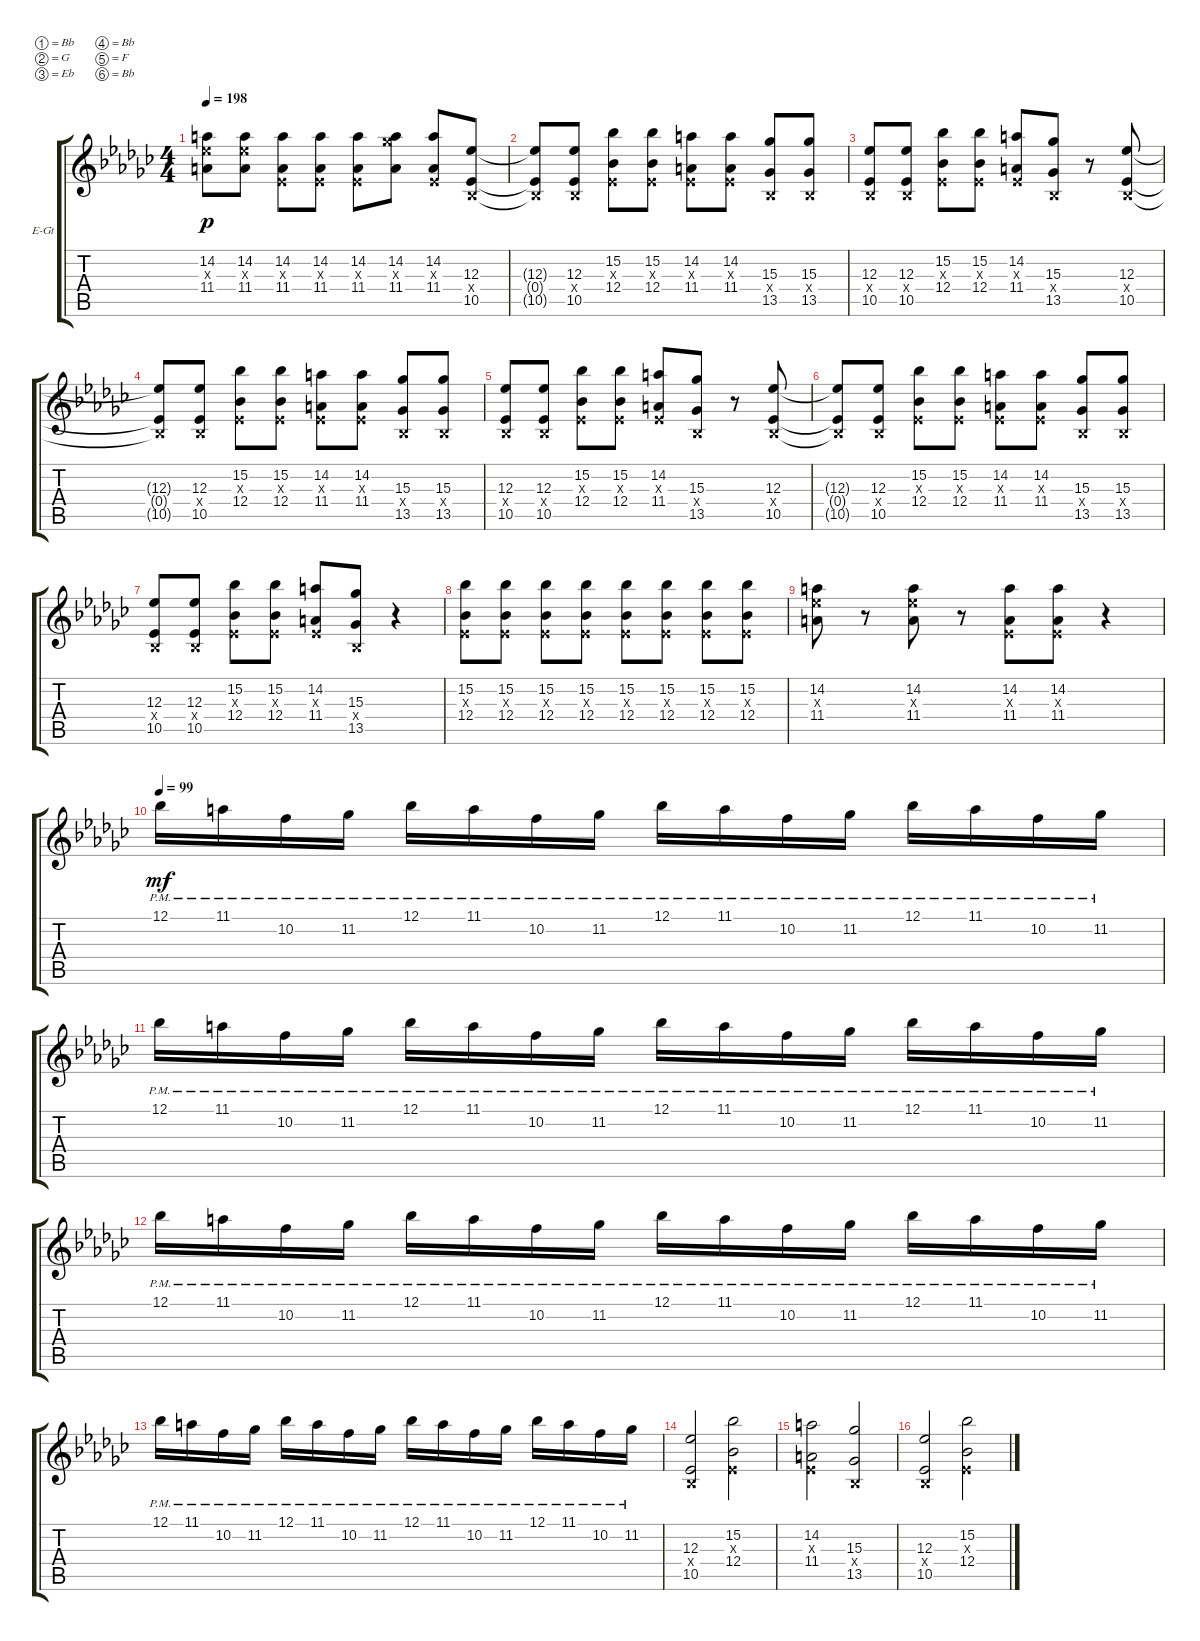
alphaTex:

\bracketExtendMode groupsimilarinstruments
\firstSystemTrackNameOrientation horizontal
\otherSystemsTrackNameOrientation horizontal
\track ("Electric Guitar 1" "E-Gt") {instrument distortionguitar}
\staff {score tabs}
\tuning (Bb3 G3 Eb3 Bb2 F2 Bb1)
\ts (4 4)
\tempo 198
\clef g2
\ks ebminor
(12.3{x} 11.4 14.2).8{dy p} (12.3{x} 11.4 14.2).8 (11.4 14.2 0.3{x}).8 (11.4 14.2 0.3{x}).8 (11.4 14.2 0.3{x}).8 (15.3{x} 11.4 14.2).8 (11.4 14.2 0.3{x}).8 (10.5 12.3 0.4{x}).8 |
(10.5{t} 12.3{t} 0.4{x t}).8 (10.5 12.3 0.4{x}).8 (12.4 15.2 0.3{x}).8 (12.4 15.2 0.3{x}).8 (11.4 14.2 0.3{x}).8 (11.4 14.2 0.3{x}).8 (13.5 15.3 0.4{x}).8 (13.5 15.3 0.4{x}).8 |
(10.5 12.3 0.4{x}).8 (10.5 12.3 0.4{x}).8 (12.4 15.2 0.3{x}).8 (12.4 15.2 0.3{x}).8 (11.4 14.2 0.3{x}).8 (13.5 15.3 0.4{x}).8 r.8 (10.5 12.3 0.4{x}).8 |
(10.5{t} 12.3{t} 0.4{x t}).8 (10.5 12.3 0.4{x}).8 (12.4 15.2 0.3{x}).8 (12.4 15.2 0.3{x}).8 (11.4 14.2 0.3{x}).8 (11.4 14.2 0.3{x}).8 (13.5 15.3 0.4{x}).8 (13.5 15.3 0.4{x}).8 |
(10.5 12.3 0.4{x}).8 (10.5 12.3 0.4{x}).8 (12.4 15.2 0.3{x}).8 (12.4 15.2 0.3{x}).8 (11.4 14.2 0.3{x}).8 (13.5 15.3 0.4{x}).8 r.8 (10.5 12.3 0.4{x}).8 |
(10.5{t} 12.3{t} 0.4{x t}).8 (10.5 12.3 0.4{x}).8 (12.4 15.2 0.3{x}).8 (12.4 15.2 0.3{x}).8 (11.4 14.2 0.3{x}).8 (11.4 14.2 0.3{x}).8 (13.5 15.3 0.4{x}).8 (13.5 15.3 0.4{x}).8 |
(10.5 12.3 0.4{x}).8 (10.5 12.3 0.4{x}).8 (12.4 15.2 0.3{x}).8 (12.4 15.2 0.3{x}).8 (11.4 14.2 0.3{x}).8 (13.5 15.3 0.4{x}).8 r.4 |
(12.4 15.2 0.3{x}).8 (12.4 15.2 0.3{x}).8 (12.4 15.2 0.3{x}).8 (12.4 15.2 0.3{x}).8 (12.4 15.2 0.3{x}).8 (12.4 15.2 0.3{x}).8 (12.4 15.2 0.3{x}).8 (12.4 15.2 0.3{x}).8 |
(12.3{x} 11.4 14.2).8 r.8 (12.3{x} 11.4 14.2).8 r.8 (11.4 14.2 0.3{x}).8 (11.4 14.2 0.3{x}).8 r.4 |
\tempo 99
12.1{pm}.16{dy mf} 11.1{pm}.16 10.2{pm}.16 11.2{pm}.16 12.1{pm}.16 11.1{pm}.16 10.2{pm}.16 11.2{pm}.16 12.1{pm}.16 11.1{pm}.16 10.2{pm}.16 11.2{pm}.16 12.1{pm}.16 11.1{pm}.16 10.2{pm}.16 11.2{pm}.16 |
12.1{pm}.16 11.1{pm}.16 10.2{pm}.16 11.2{pm}.16 12.1{pm}.16 11.1{pm}.16 10.2{pm}.16 11.2{pm}.16 12.1{pm}.16 11.1{pm}.16 10.2{pm}.16 11.2{pm}.16 12.1{pm}.16 11.1{pm}.16 10.2{pm}.16 11.2{pm}.16 |
12.1{pm}.16 11.1{pm}.16 10.2{pm}.16 11.2{pm}.16 12.1{pm}.16 11.1{pm}.16 10.2{pm}.16 11.2{pm}.16 12.1{pm}.16 11.1{pm}.16 10.2{pm}.16 11.2{pm}.16 12.1{pm}.16 11.1{pm}.16 10.2{pm}.16 11.2{pm}.16 |
12.1{pm}.16 11.1{pm}.16 10.2{pm}.16 11.2{pm}.16 12.1{pm}.16 11.1{pm}.16 10.2{pm}.16 11.2{pm}.16 12.1{pm}.16 11.1{pm}.16 10.2{pm}.16 11.2{pm}.16 12.1{pm}.16 11.1{pm}.16 10.2{pm}.16 11.2{pm}.16 |
(10.5 12.3 0.4{x}).2 (12.4 15.2 0.3{x}).2 |
(11.4 14.2 0.3{x}).2 (13.5 15.3 0.4{x}).2 |
(10.5 12.3 0.4{x}).2 (12.4 15.2 0.3{x}).2
